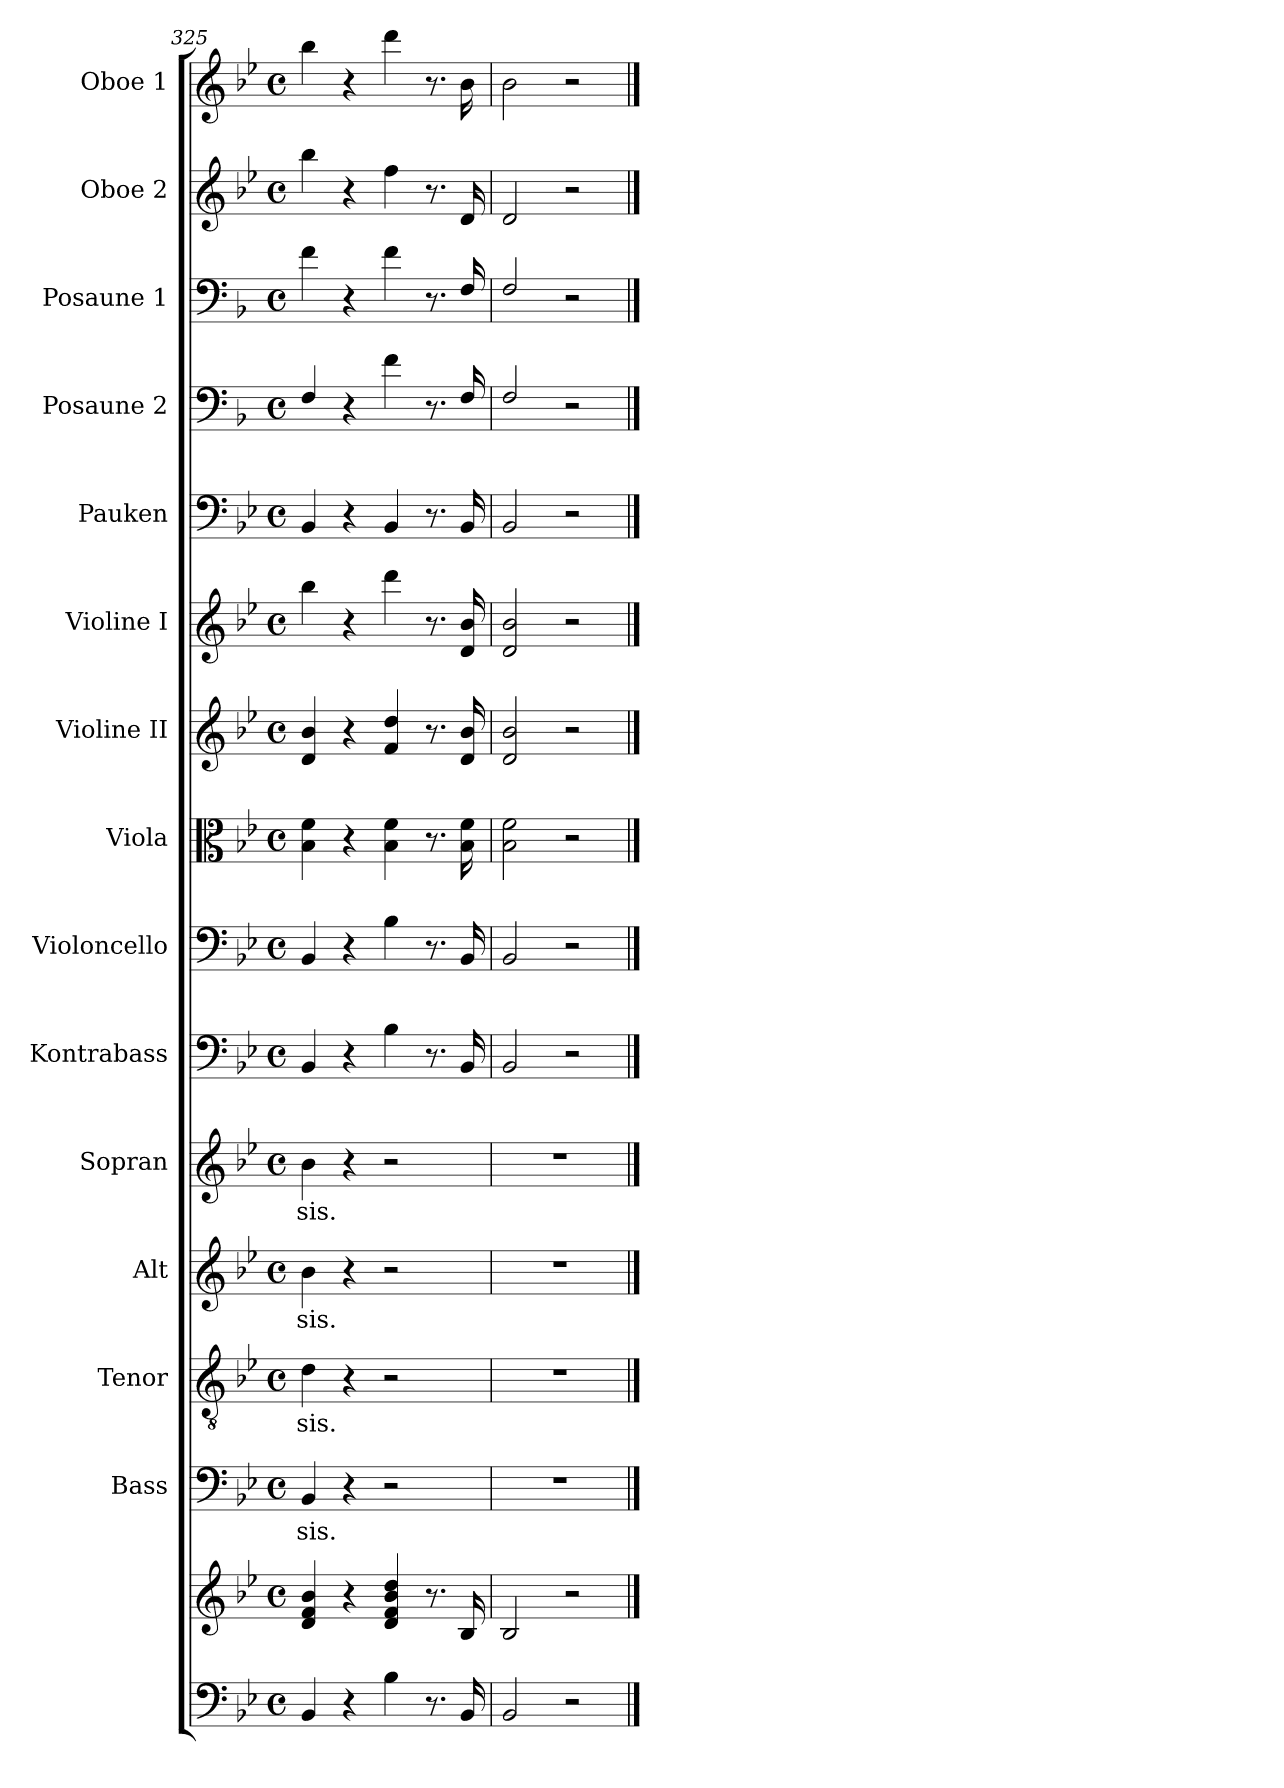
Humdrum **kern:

**kern	**kern	**kern	**text	**kern	**text	**kern	**text	**kern	**text	**kern	**kern	**kern	**kern	**kern	**kern	**kern	**kern	**kern	**kern
*part15	*part15	*part14	*part14	*part13	*part13	*part12	*part12	*part11	*part11	*part10	*part9	*part8	*part7	*part6	*part5	*part4	*part3	*part2	*part1
*staff16	*staff15	*staff14	*staff14	*staff13	*staff13	*staff12	*staff12	*staff11	*staff11	*staff10	*staff9	*staff8	*staff7	*staff6	*staff5	*staff4	*staff3	*staff2	*staff1
*	*	*I"Bass	*	*I"Tenor	*	*I"Alt	*	*I"Sopran	*	*I"Kontrabass	*I"Violoncello	*I"Viola	*I"Violine II	*I"Violine I	*I"Pauken	*I"Posaune 2	*I"Posaune 1	*I"Oboe 2	*I"Oboe 1
*	*	*I'B.	*	*I'T.	*	*I'A.	*	*I'S.	*	*I'Kb.	*I'Vc.	*I'Vla.	*I'Vl. II	*I'Vl. I	*I'Pk.	*I'Pos. 2	*I'Pos. 1	*I'Ob. 2	*I'Ob. 1
*clefF4	*clefG2	*clefF4	*	*clefGv2	*	*clefG2	*	*clefG2	*	*clefF4	*clefF4	*clefC3	*clefG2	*clefG2	*clefF4	*clefF4	*clefF4	*clefG2	*clefG2
*	*	*	*	*	*	*	*	*	*	*ITrd7c12	*	*	*	*	*	*ITrd4c7	*ITrd4c7	*	*
*k[b-e-]	*k[b-e-]	*k[b-e-]	*	*k[b-e-]	*	*k[b-e-]	*	*k[b-e-]	*	*k[b-e-]	*k[b-e-]	*k[b-e-]	*k[b-e-]	*k[b-e-]	*k[b-e-]	*k[b-e-]	*k[b-e-]	*k[b-e-]	*k[b-e-]
*B-:	*B-:	*B-:	*	*B-:	*	*B-:	*	*B-:	*	*B-:	*B-:	*B-:	*B-:	*B-:	*B-:	*B-:	*B-:	*B-:	*B-:
*M4/4	*M4/4	*M4/4	*	*M4/4	*	*M4/4	*	*M4/4	*	*M4/4	*M4/4	*M4/4	*M4/4	*M4/4	*M4/4	*M4/4	*M4/4	*M4/4	*M4/4
*met(c)	*met(c)	*met(c)	*	*met(c)	*	*met(c)	*	*met(c)	*	*met(c)	*met(c)	*met(c)	*met(c)	*met(c)	*met(c)	*met(c)	*met(c)	*met(c)	*met(c)
=325	=325	=325	=325	=325	=325	=325	=325	=325	=325	=325	=325	=325	=325	=325	=325	=325	=325	=325	=325
!	!	!	!LO:LY:b	!	!LO:LY:b	!	!LO:LY:b	!	!LO:LY:b	!	!	!	!	!	!	!	!	!	!
4BB-/	4d/ 4f/ 4b-/	4BB-/	-sis.	4d\	-sis.	4b-\	-sis.	4b-\	-sis.	4BBB-/	4BB-/	4B-\ 4f\	4d/ 4b-/	4bb-\	4BB-/	4BB-/	4B-\	4bb-\	4bb-\
4r	4r	4r	.	4r	.	4r	.	4r	.	4r	4r	4r	4r	4r	4r	4r	4r	4r	4r
4B-\	4d/ 4f/ 4b-/ 4dd/	2r	.	2r	.	2r	.	2r	.	4BB-\	4B-\	4B-\ 4f\	4f/ 4dd/	4ddd\	4BB-/	4B-\	4B-\	4ff\	4ddd\
8.r	8.r	.	.	.	.	.	.	.	.	8.r	8.r	8.r	8.r	8.r	8.r	8.r	8.r	8.r	8.r
16BB-/	16B-/	.	.	.	.	.	.	.	.	16BBB-/	16BB-/	16B-\ 16f\	16d/ 16b-/	16d/ 16b-/	16BB-/	16BB-/	16BB-/	16d/	16b-\
=326	=326	=326	=326	=326	=326	=326	=326	=326	=326	=326	=326	=326	=326	=326	=326	=326	=326	=326	=326
2BB-/	2B-/	1r	.	1r	.	1r	.	1r	.	2BBB-/	2BB-/	2B-\ 2f\	2d/ 2b-/	2d/ 2b-/	2BB-/	2BB-/	2BB-/	2d/	2b-\
2r	2r	.	.	.	.	.	.	.	.	2r	2r	2r	2r	2r	2r	2r	2r	2r	2r
==	==	==	==	==	==	==	==	==	==	==	==	==	==	==	==	==	==	==	==
*-	*-	*-	*-	*-	*-	*-	*-	*-	*-	*-	*-	*-	*-	*-	*-	*-	*-	*-	*-
